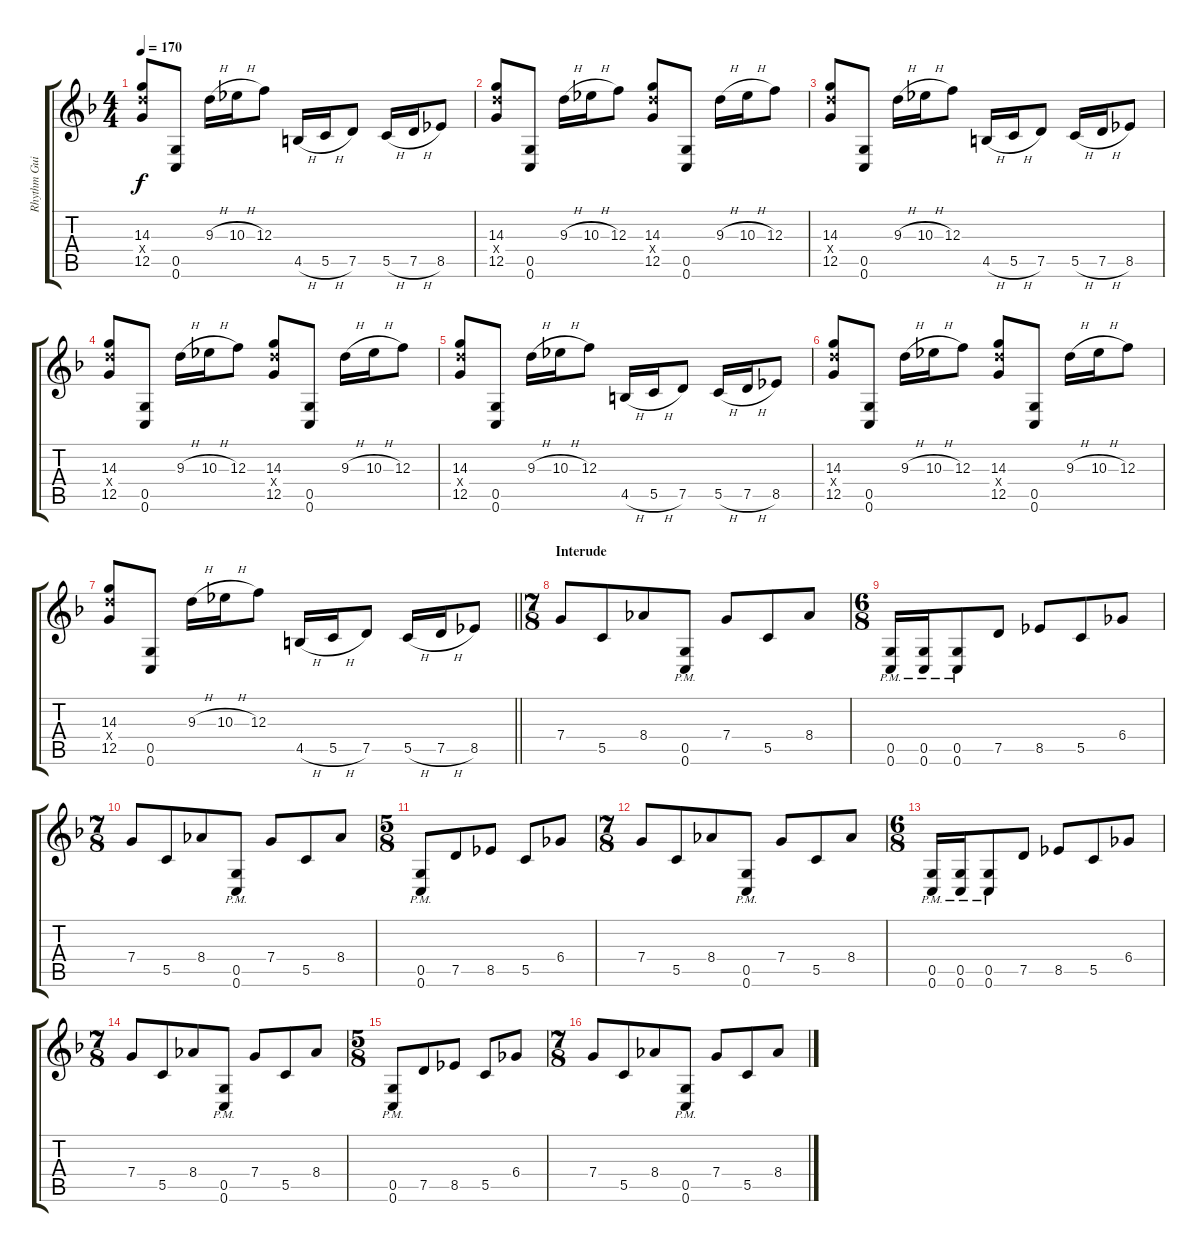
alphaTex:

\track ("Rhythm Guitar" "Rhythm Gui") {instrument distortionguitar}
\staff {score tabs}
\tuning (D4 A3 F3 C3 G2 C2) {hide}
\ts (4 4)
\tempo 170
\clef g2
\ks dminor
(14.3 14.4{x} 12.5).8{dy f} (0.5 0.6).8 9.3{h}.16 10.3{h}.16 12.3.8 4.5{h}.16 5.5{h}.16 7.5.8 5.5{h}.16 7.5{h}.16 8.5.8 |
(14.3 14.4{x} 12.5).8 (0.5 0.6).8 9.3{h}.16 10.3{h}.16 12.3.8 (14.3 14.4{x} 12.5).8 (0.5 0.6).8 9.3{h}.16 10.3{h}.16 12.3.8 |
(14.3 14.4{x} 12.5).8 (0.5 0.6).8 9.3{h}.16 10.3{h}.16 12.3.8 4.5{h}.16 5.5{h}.16 7.5.8 5.5{h}.16 7.5{h}.16 8.5.8 |
(14.3 14.4{x} 12.5).8 (0.5 0.6).8 9.3{h}.16 10.3{h}.16 12.3.8 (14.3 14.4{x} 12.5).8 (0.5 0.6).8 9.3{h}.16 10.3{h}.16 12.3.8 |
(14.3 14.4{x} 12.5).8 (0.5 0.6).8 9.3{h}.16 10.3{h}.16 12.3.8 4.5{h}.16 5.5{h}.16 7.5.8 5.5{h}.16 7.5{h}.16 8.5.8 |
(14.3 14.4{x} 12.5).8 (0.5 0.6).8 9.3{h}.16 10.3{h}.16 12.3.8 (14.3 14.4{x} 12.5).8 (0.5 0.6).8 9.3{h}.16 10.3{h}.16 12.3.8 |
\barLineRight lightlight
(14.3 14.4{x} 12.5).8 (0.5 0.6).8 9.3{h}.16 10.3{h}.16 12.3.8 4.5{h}.16 5.5{h}.16 7.5.8 5.5{h}.16 7.5{h}.16 8.5.8 |
\ts (7 8)
\section ("" "Interude")
7.4.8 5.5.8 8.4.8 (0.5{pm} 0.6{pm}).8 7.4.8 5.5.8 8.4.8 |
\ts (6 8)
(0.5{pm} 0.6{pm}).16 (0.5{pm} 0.6{pm}).16 (0.5{pm} 0.6{pm}).8 7.5.8 8.5.8 5.5.8 6.4.8 |
\ts (7 8)
7.4.8 5.5.8 8.4.8 (0.5{pm} 0.6{pm}).8 7.4.8 5.5.8 8.4.8 |
\ts (5 8)
(0.5{pm} 0.6{pm}).8 7.5.8 8.5.8 5.5.8 6.4.8 |
\ts (7 8)
7.4.8 5.5.8 8.4.8 (0.5{pm} 0.6{pm}).8 7.4.8 5.5.8 8.4.8 |
\ts (6 8)
(0.5{pm} 0.6{pm}).16 (0.5{pm} 0.6{pm}).16 (0.5{pm} 0.6{pm}).8 7.5.8 8.5.8 5.5.8 6.4.8 |
\ts (7 8)
7.4.8 5.5.8 8.4.8 (0.5{pm} 0.6{pm}).8 7.4.8 5.5.8 8.4.8 |
\ts (5 8)
(0.5{pm} 0.6{pm}).8 7.5.8 8.5.8 5.5.8 6.4.8 |
\ts (7 8)
7.4.8 5.5.8 8.4.8 (0.5{pm} 0.6{pm}).8 7.4.8 5.5.8 8.4.8
